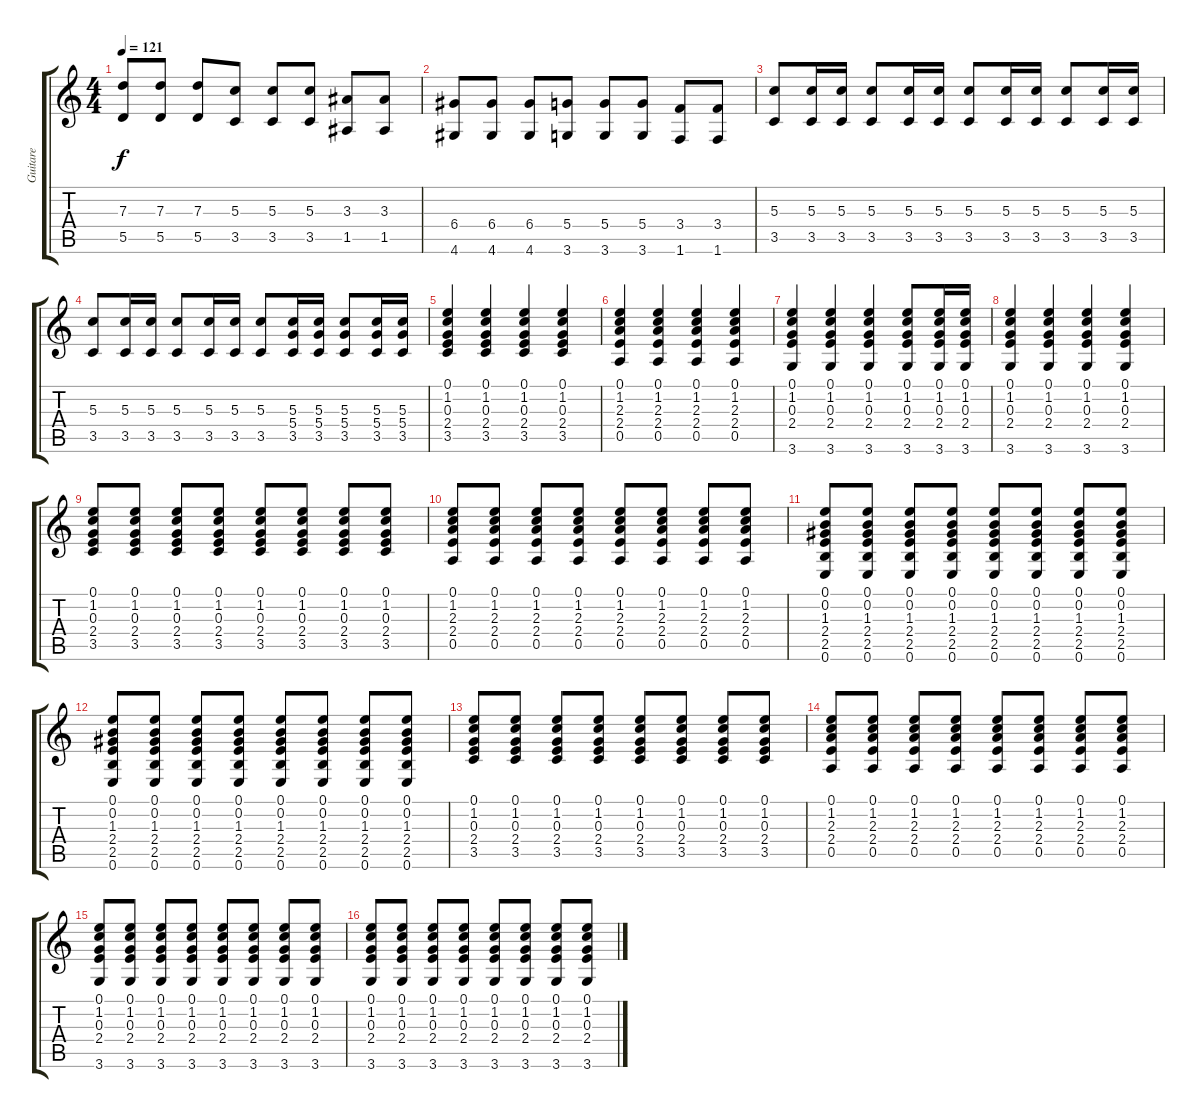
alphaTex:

\track ("Guitare" "Guitare") {instrument overdrivenguitar}
\staff {score tabs}
\tuning (E4 B3 G3 D3 A2 E2) {hide}
\ts (4 4)
\tempo 121
\clef g2
\ks c
(7.3 5.5).8{dy f} (7.3 5.5).8 (7.3 5.5).8 (5.3 3.5).8 (5.3 3.5).8 (5.3 3.5).8 (3.3 1.5).8 (3.3 1.5).8 |
(6.4 4.6).8 (6.4 4.6).8 (6.4 4.6).8 (5.4 3.6).8 (5.4 3.6).8 (5.4 3.6).8 (3.4 1.6).8 (3.4 1.6).8 |
(5.3 3.5).8 (5.3 3.5).16 (5.3 3.5).16 (5.3 3.5).8 (5.3 3.5).16 (5.3 3.5).16 (5.3 3.5).8 (5.3 3.5).16 (5.3 3.5).16 (5.3 3.5).8 (5.3 3.5).16 (5.3 3.5).16 |
(5.3 3.5).8 (5.3 3.5).16 (5.3 3.5).16 (5.3 3.5).8 (5.3 3.5).16 (5.3 3.5).16 (5.3 3.5).8 (5.3 5.4 3.5).16 (5.3 5.4 3.5).16 (5.3 5.4 3.5).8 (5.3 5.4 3.5).16 (5.3 5.4 3.5).16 |
(0.1 1.2 0.3 2.4 3.5).4 (0.1 1.2 0.3 2.4 3.5).4 (0.1 1.2 0.3 2.4 3.5).4 (0.1 1.2 0.3 2.4 3.5).4 |
(0.1 1.2 2.3 2.4 0.5).4 (0.1 1.2 2.3 2.4 0.5).4 (0.1 1.2 2.3 2.4 0.5).4 (0.1 1.2 2.3 2.4 0.5).4 |
(0.1 1.2 0.3 2.4 3.6).4 (0.1 1.2 0.3 2.4 3.6).4 (0.1 1.2 0.3 2.4 3.6).4 (0.1 1.2 0.3 2.4 3.6).8 (0.1 1.2 0.3 2.4 3.6).16 (0.1 1.2 0.3 2.4 3.6).16 |
(0.1 1.2 0.3 2.4 3.6).4 (0.1 1.2 0.3 2.4 3.6).4 (0.1 1.2 0.3 2.4 3.6).4 (0.1 1.2 0.3 2.4 3.6).4 |
(0.1 1.2 0.3 2.4 3.5).8 (0.1 1.2 0.3 2.4 3.5).8 (0.1 1.2 0.3 2.4 3.5).8 (0.1 1.2 0.3 2.4 3.5).8 (0.1 1.2 0.3 2.4 3.5).8 (0.1 1.2 0.3 2.4 3.5).8 (0.1 1.2 0.3 2.4 3.5).8 (0.1 1.2 0.3 2.4 3.5).8 |
(0.1 1.2 2.3 2.4 0.5).8 (0.1 1.2 2.3 2.4 0.5).8 (0.1 1.2 2.3 2.4 0.5).8 (0.1 1.2 2.3 2.4 0.5).8 (0.1 1.2 2.3 2.4 0.5).8 (0.1 1.2 2.3 2.4 0.5).8 (0.1 1.2 2.3 2.4 0.5).8 (0.1 1.2 2.3 2.4 0.5).8 |
(0.1 0.2 1.3 2.4 2.5 0.6).8 (0.1 0.2 1.3 2.4 2.5 0.6).8 (0.1 0.2 1.3 2.4 2.5 0.6).8 (0.1 0.2 1.3 2.4 2.5 0.6).8 (0.1 0.2 1.3 2.4 2.5 0.6).8 (0.1 0.2 1.3 2.4 2.5 0.6).8 (0.1 0.2 1.3 2.4 2.5 0.6).8 (0.1 0.2 1.3 2.4 2.5 0.6).8 |
(0.1 0.2 1.3 2.4 2.5 0.6).8 (0.1 0.2 1.3 2.4 2.5 0.6).8 (0.1 0.2 1.3 2.4 2.5 0.6).8 (0.1 0.2 1.3 2.4 2.5 0.6).8 (0.1 0.2 1.3 2.4 2.5 0.6).8 (0.1 0.2 1.3 2.4 2.5 0.6).8 (0.1 0.2 1.3 2.4 2.5 0.6).8 (0.1 0.2 1.3 2.4 2.5 0.6).8 |
(0.1 1.2 0.3 2.4 3.5).8 (0.1 1.2 0.3 2.4 3.5).8 (0.1 1.2 0.3 2.4 3.5).8 (0.1 1.2 0.3 2.4 3.5).8 (0.1 1.2 0.3 2.4 3.5).8 (0.1 1.2 0.3 2.4 3.5).8 (0.1 1.2 0.3 2.4 3.5).8 (0.1 1.2 0.3 2.4 3.5).8 |
(0.1 1.2 2.3 2.4 0.5).8 (0.1 1.2 2.3 2.4 0.5).8 (0.1 1.2 2.3 2.4 0.5).8 (0.1 1.2 2.3 2.4 0.5).8 (0.1 1.2 2.3 2.4 0.5).8 (0.1 1.2 2.3 2.4 0.5).8 (0.1 1.2 2.3 2.4 0.5).8 (0.1 1.2 2.3 2.4 0.5).8 |
(0.1 1.2 0.3 2.4 3.6).8 (0.1 1.2 0.3 2.4 3.6).8 (0.1 1.2 0.3 2.4 3.6).8 (0.1 1.2 0.3 2.4 3.6).8 (0.1 1.2 0.3 2.4 3.6).8 (0.1 1.2 0.3 2.4 3.6).8 (0.1 1.2 0.3 2.4 3.6).8 (0.1 1.2 0.3 2.4 3.6).8 |
(0.1 1.2 0.3 2.4 3.6).8 (0.1 1.2 0.3 2.4 3.6).8 (0.1 1.2 0.3 2.4 3.6).8 (0.1 1.2 0.3 2.4 3.6).8 (0.1 1.2 0.3 2.4 3.6).8 (0.1 1.2 0.3 2.4 3.6).8 (0.1 1.2 0.3 2.4 3.6).8 (0.1 1.2 0.3 2.4 3.6).8
